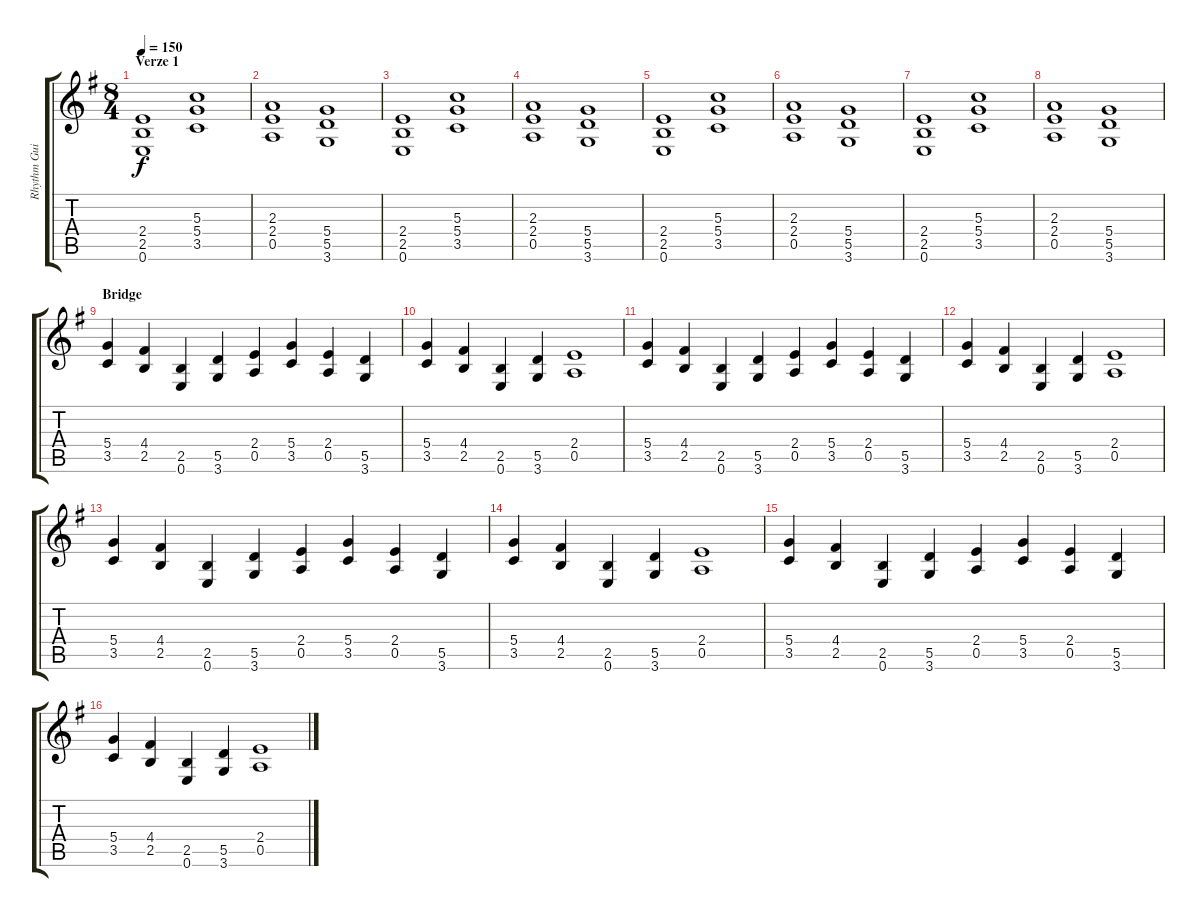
\track ("Rhythm Guitar 2" "Rhythm Gui") {instrument distortionguitar}
\staff {score tabs}
\tuning (E4 B3 G3 D3 A2 E2) {hide}
\ts (8 4)
\section ("" "Verze 1")
\tempo 150
\clef g2
\ks g
(2.4 2.5 0.6).1{dy f} (5.3 5.4 3.5).1 |
(2.3 2.4 0.5).1 (5.4 5.5 3.6).1 |
(2.4 2.5 0.6).1 (5.3 5.4 3.5).1 |
(2.3 2.4 0.5).1 (5.4 5.5 3.6).1 |
(2.4 2.5 0.6).1 (5.3 5.4 3.5).1 |
(2.3 2.4 0.5).1 (5.4 5.5 3.6).1 |
(2.4 2.5 0.6).1 (5.3 5.4 3.5).1 |
(2.3 2.4 0.5).1 (5.4 5.5 3.6).1 |
\section ("" "Bridge")
(5.4 3.5).4 (4.4 2.5).4 (2.5 0.6).4 (5.5 3.6).4 (2.4 0.5).4 (5.4 3.5).4 (2.4 0.5).4 (5.5 3.6).4 |
(5.4 3.5).4 (4.4 2.5).4 (2.5 0.6).4 (5.5 3.6).4 (2.4 0.5).1 |
(5.4 3.5).4 (4.4 2.5).4 (2.5 0.6).4 (5.5 3.6).4 (2.4 0.5).4 (5.4 3.5).4 (2.4 0.5).4 (5.5 3.6).4 |
(5.4 3.5).4 (4.4 2.5).4 (2.5 0.6).4 (5.5 3.6).4 (2.4 0.5).1 |
(5.4 3.5).4 (4.4 2.5).4 (2.5 0.6).4 (5.5 3.6).4 (2.4 0.5).4 (5.4 3.5).4 (2.4 0.5).4 (5.5 3.6).4 |
(5.4 3.5).4 (4.4 2.5).4 (2.5 0.6).4 (5.5 3.6).4 (2.4 0.5).1 |
(5.4 3.5).4 (4.4 2.5).4 (2.5 0.6).4 (5.5 3.6).4 (2.4 0.5).4 (5.4 3.5).4 (2.4 0.5).4 (5.5 3.6).4 |
(5.4 3.5).4 (4.4 2.5).4 (2.5 0.6).4 (5.5 3.6).4 (2.4 0.5).1
